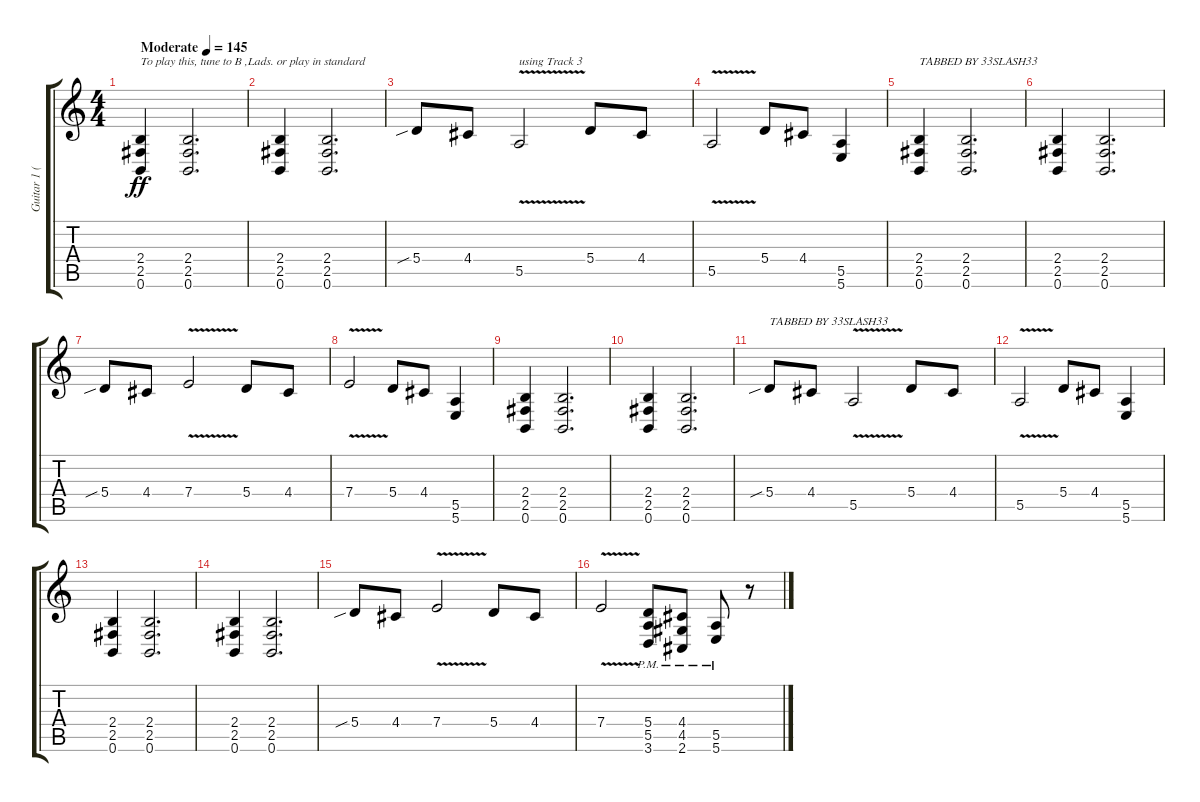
\track ("Guitar 1 ( B Tuning )" "Guitar 1 (") {instrument distortionguitar}
\staff {score tabs}
\tuning (B3 Gb3 D3 A2 E2 B1) {hide}
\ts (4 4)
\tempo (145 "Moderate")
\clef g2
\ks c
(2.4 2.5 0.6).4{txt "To play this, tune to B ,Lads. or play in standard" dy ff instrument distortionguitar} (2.4 2.5 0.6).2{d} |
(2.4 2.5 0.6).4 (2.4 2.5 0.6).2{d} |
5.4{sib}.8 4.4.8 5.5{v}.2{txt "using Track 3"} 5.4.8 4.4.8 |
5.5{v}.2 5.4.8 4.4.8 (5.5 5.6).4 |
(2.4 2.5 0.6).4{txt "TABBED BY 33SLASH33"} (2.4 2.5 0.6).2{d} |
(2.4 2.5 0.6).4 (2.4 2.5 0.6).2{d} |
5.4{sib}.8 4.4.8 7.4{v}.2 5.4.8 4.4.8 |
7.4{v}.2 5.4.8 4.4.8 (5.5 5.6).4 |
(2.4 2.5 0.6).4 (2.4 2.5 0.6).2{d} |
(2.4 2.5 0.6).4 (2.4 2.5 0.6).2{d} |
5.4{sib}.8{txt "TABBED BY 33SLASH33"} 4.4.8 5.5{v}.2 5.4.8 4.4.8 |
5.5{v}.2 5.4.8 4.4.8 (5.5 5.6).4 |
(2.4 2.5 0.6).4 (2.4 2.5 0.6).2{d} |
(2.4 2.5 0.6).4 (2.4 2.5 0.6).2{d} |
5.4{sib}.8 4.4.8 7.4{v}.2 5.4.8 4.4.8 |
7.4{v}.2 (5.4{pm} 5.5{pm} 3.6{pm}).8 (4.4{pm} 4.5{pm} 2.6{pm}).8 (5.5{pm} 5.6{pm}).8 r.8
